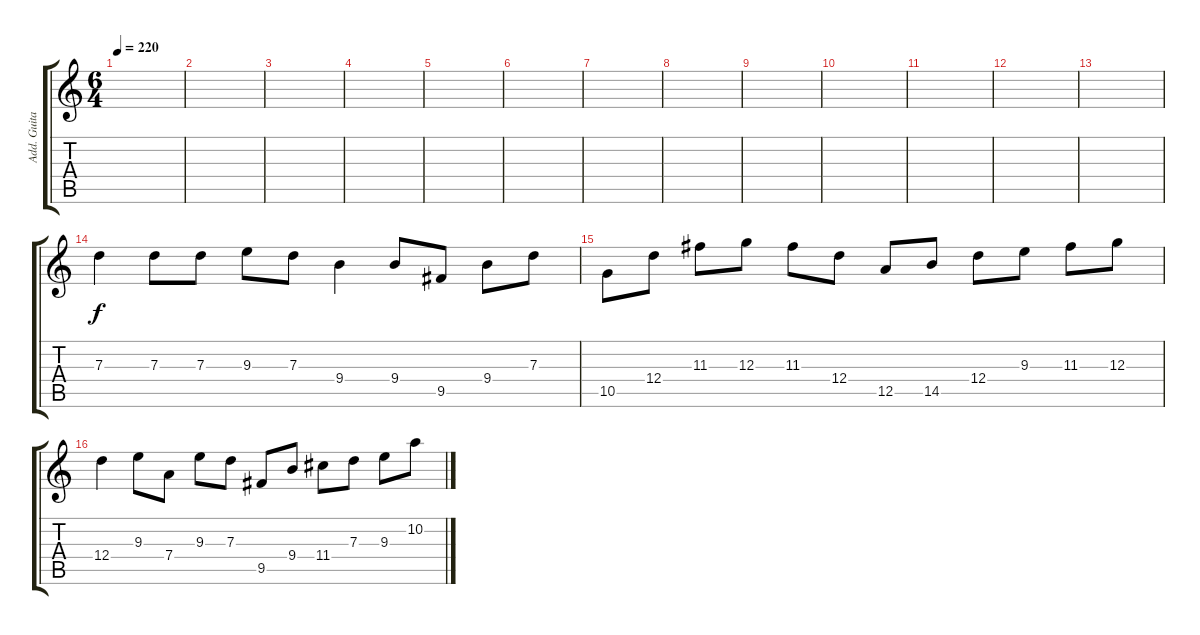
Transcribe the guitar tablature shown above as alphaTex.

\track ("Add. Guitars" "Add. Guita") {instrument acousticguitarsteel}
\staff {score tabs}
\tuning (E4 B3 G3 D3 A2 E2) {hide}
\ts (6 4)
\tempo 220
\clef g2
\ks c
|
|
|
|
|
|
|
|
|
|
|
|
|
7.3.4{instrument acousticguitarsteel} 7.3.8 7.3.8 9.3.8 7.3.8 9.4.4 9.4.8 9.5.8 9.4.8 7.3.8 |
10.5.8 12.4.8 11.3.8 12.3.8 11.3.8 12.4.8 12.5.8 14.5.8 12.4.8 9.3.8 11.3.8 12.3.8 |
12.4.4 9.3.8 7.4.8 9.3.8 7.3.8 9.5.8 9.4.8 11.4.8 7.3.8 9.3.8 10.2.8
